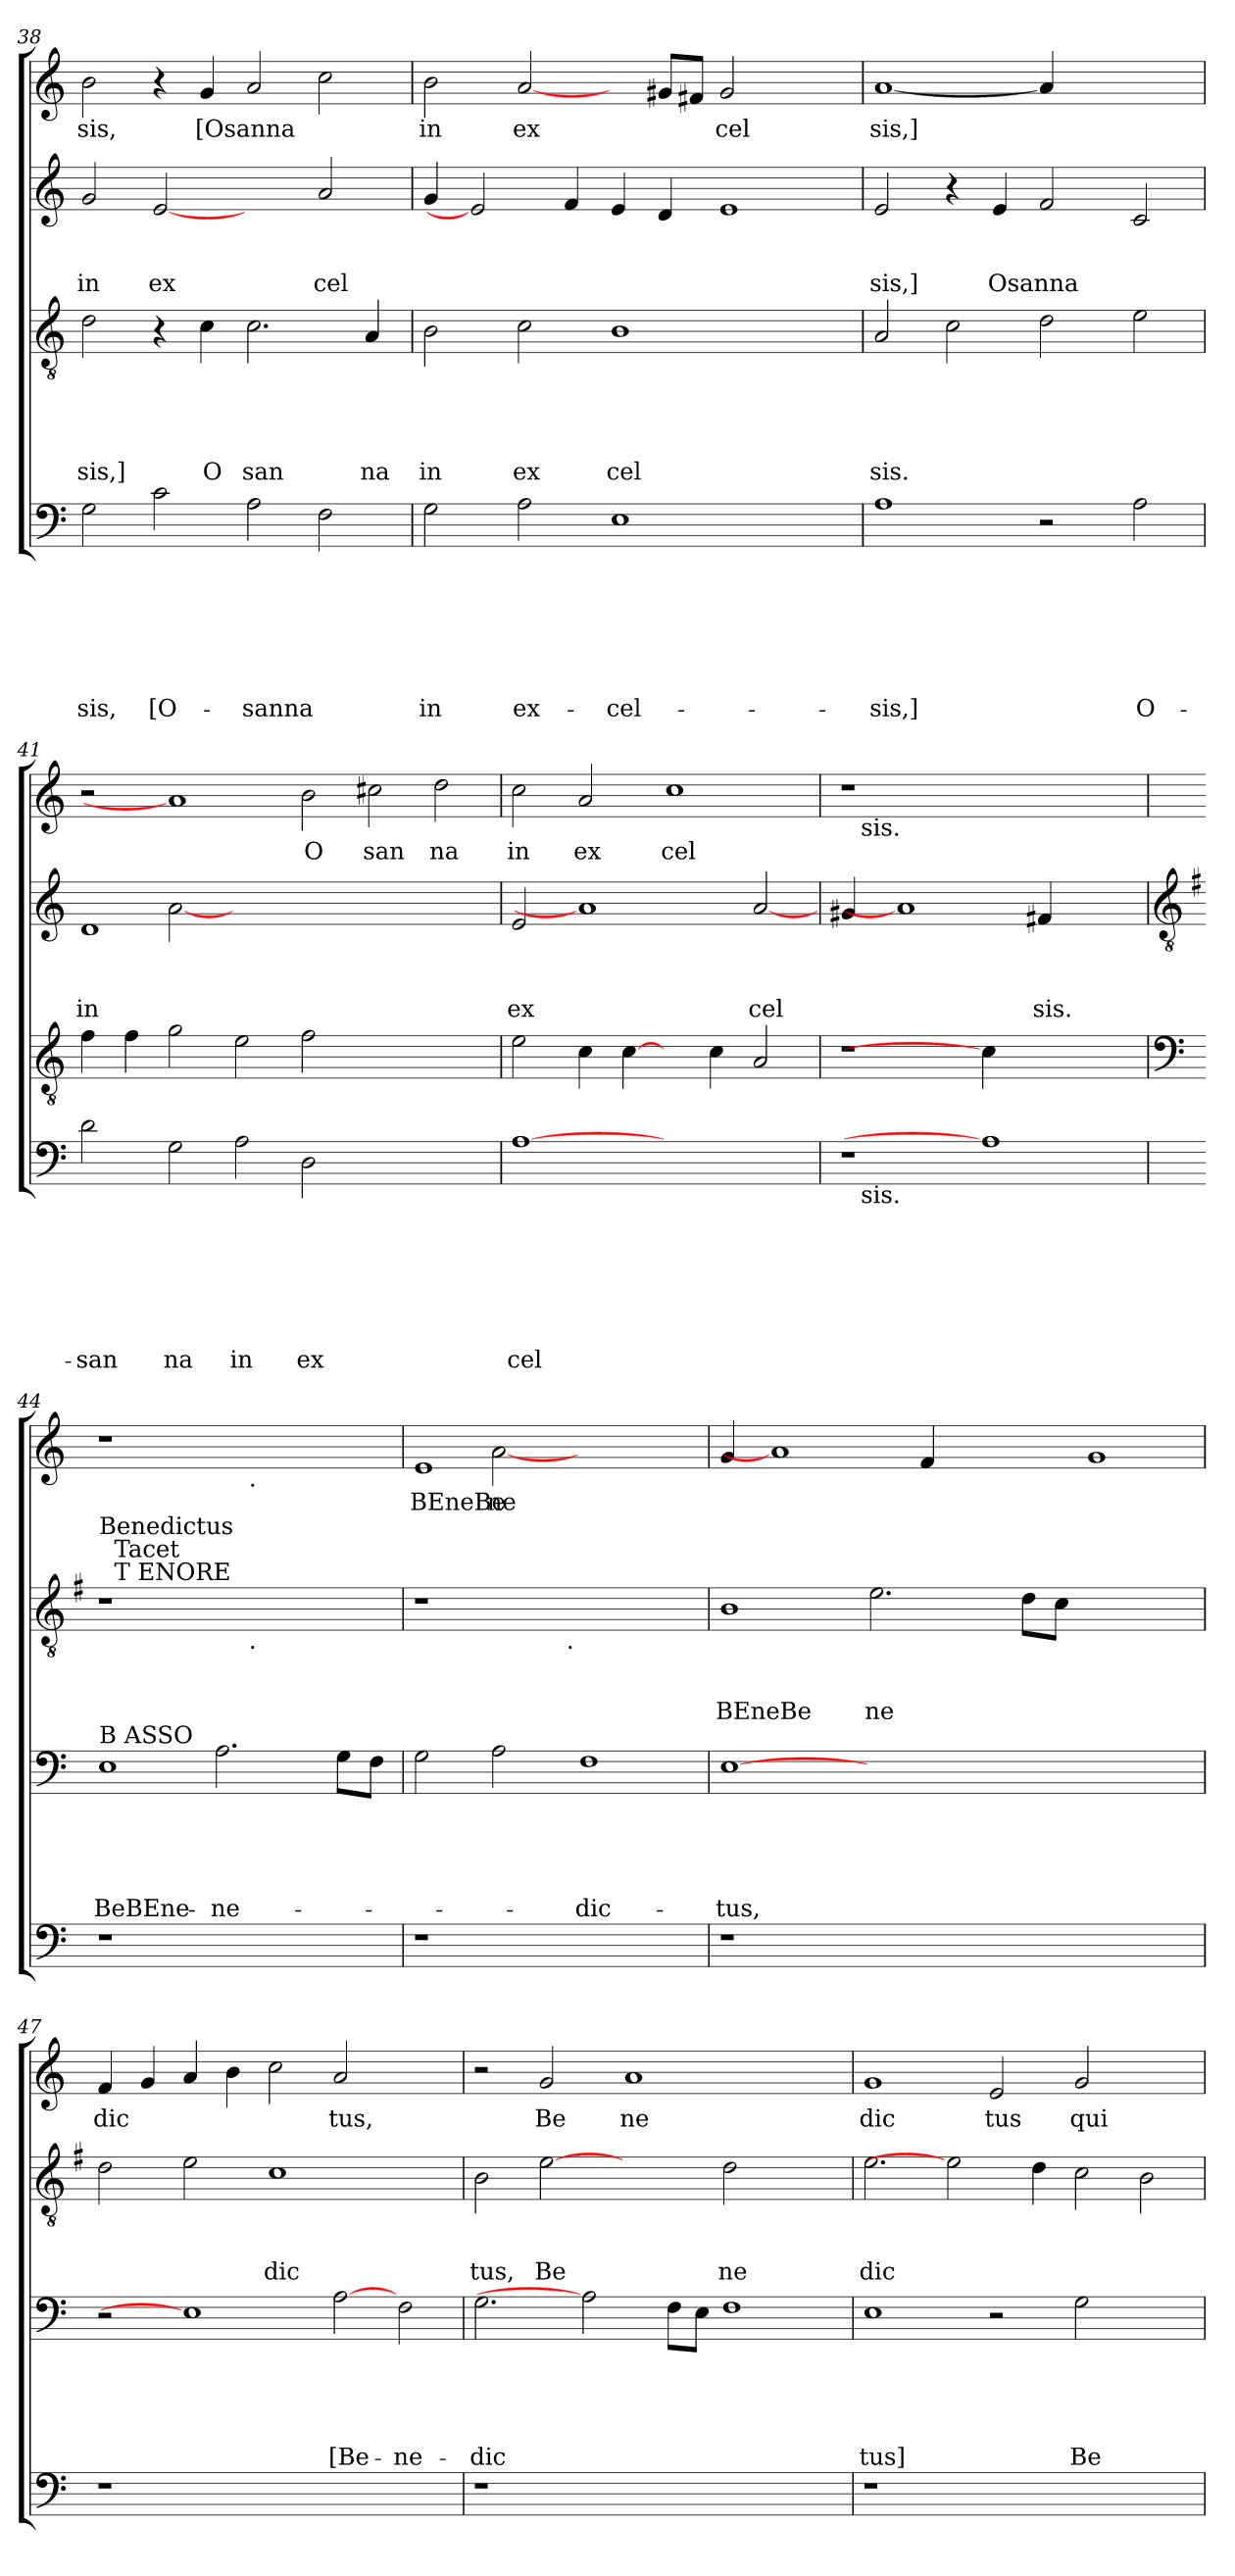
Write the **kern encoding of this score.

**kern	**text	**text	**text	**text	**text	**text	**text	**kern	**text	**text	**text	**text	**text	**kern	**text	**text	**text	**kern	**text
*part4	*part4	*part4	*part4	*part4	*part4	*part4	*part4	*part3	*part3	*part3	*part3	*part3	*part3	*part2	*part2	*part2	*part2	*part1	*part1
*staff4	*staff4	*staff4	*staff4	*staff4	*staff4	*staff4	*staff4	*staff3	*staff3	*staff3	*staff3	*staff3	*staff3	*staff2	*staff2	*staff2	*staff2	*staff1	*staff1
*clefF4	*	*	*	*	*	*	*	*clefGv2	*	*	*	*	*	*clefG2	*	*	*	*clefG2	*
*k[]	*	*	*	*	*	*	*	*k[]	*	*	*	*	*	*k[]	*	*	*	*k[]	*
*C:	*	*	*	*	*	*	*	*C:	*	*	*	*	*	*C:	*	*	*	*C:	*
=38	=38	=38	=38	=38	=38	=38	=38	=38	=38	=38	=38	=38	=38	=38	=38	=38	=38	=38	=38
!	!	!	!	!	!	!	!LO:LY:b	!	!	!	!	!	!LO:LY:b	!	!	!	!LO:LY:b	!	!LO:LY:b
2G\	.	.	.	.	.	.	-sis,	2d\	.	.	.	.	sis,]	2g/	.	.	in	2b\	sis,
!	!	!	!	!	!	!	!LO:LY:b	!	!	!	!	!	!	!	!	!	!LO:LY:b	!	!
2c\	.	.	.	.	.	.	[O-	4r	.	.	.	.	.	[2e	.	.	ex	4r	.
!	!	!	!	!	!	!	!	!	!	!	!	!	!LO:LY:b	!	!	!	!	!	!LO:LY:b
.	.	.	.	.	.	.	.	4c\	.	.	.	.	O	.	.	.	.	4g/	[Osanna
!	!	!	!	!	!	!	!LO:LY:b	!	!	!	!	!	!LO:LY:b	!	!	!	!	!	!
2A\	.	.	.	.	.	.	-sanna	2.c\	.	.	.	.	san	2ryy	.	.	.	2a/	.
!	!	!	!	!	!	!	!	!	!	!	!	!	!	!	!	!	!LO:LY:b	!	!
2F\	.	.	.	.	.	.	.	.	.	.	.	.	.	2a/	.	.	cel	2cc\	.
!	!	!	!	!	!	!	!	!	!	!	!	!	!LO:LY:b	!	!	!	!	!	!
.	.	.	.	.	.	.	.	4A/	.	.	.	.	na	.	.	.	.	.	.
=39	=39	=39	=39	=39	=39	=39	=39	=39	=39	=39	=39	=39	=39	=39	=39	=39	=39	=39	=39
!	!	!	!	!	!	!	!LO:LY:b	!	!	!	!	!	!LO:LY:b	!	!	!	!	!	!LO:LY:b
2G\	.	.	.	.	.	.	in	2B\	.	.	.	.	in	4g/	.	.	.	2b\	in
.	.	.	.	.	.	.	.	.	.	.	.	.	.	2e]	.	.	.	.	.
!	!	!	!	!	!	!	!LO:LY:b	!	!	!	!	!	!LO:LY:b	!	!	!	!	!	!LO:LY:b
2A\	.	.	.	.	.	.	ex-	2c\	.	.	.	.	ex	.	.	.	.	[2a/	ex
.	.	.	.	.	.	.	.	.	.	.	.	.	.	4f/	.	.	.	.	.
!	!	!	!	!	!	!	!LO:LY:b	!	!	!	!	!	!LO:LY:b	!	!	!	!	!	!
1E	.	.	.	.	.	.	-cel-	1B	.	.	.	.	cel	4e/	.	.	.	4ryy	.
.	.	.	.	.	.	.	.	.	.	.	.	.	.	4d/	.	.	.	8g#/L	.
.	.	.	.	.	.	.	.	.	.	.	.	.	.	.	.	.	.	8f#/J	.
!	!	!	!	!	!	!	!	!	!	!	!	!	!	!	!	!	!	!	!LO:LY:b
.	.	.	.	.	.	.	.	.	.	.	.	.	.	1e	.	.	.	2g#/	cel
2ryy	.	.	.	.	.	.	.	2ryy	.	.	.	.	.	.	.	.	.	2ryy	.
=40	=40	=40	=40	=40	=40	=40	=40	=40	=40	=40	=40	=40	=40	=40	=40	=40	=40	=40	=40
!	!	!	!	!	!	!	!LO:LY:b	!	!	!	!	!	!LO:LY:b	!	!	!	!LO:LY:b	!	!LO:LY:b
1A	.	.	.	.	.	.	-sis,]	2A/	.	.	.	.	sis.	2e/	.	.	sis,]	[1a	sis,]
.	.	.	.	.	.	.	.	2c\	.	.	.	.	.	4r	.	.	.	.	.
!	!	!	!	!	!	!	!	!	!	!	!	!	!	!	!	!	!LO:LY:b	!	!
.	.	.	.	.	.	.	.	.	.	.	.	.	.	4e/	.	.	Osanna	.	.
2r	.	.	.	.	.	.	.	2d\	.	.	.	.	.	2f/	.	.	.	4a/]	.
.	.	.	.	.	.	.	.	.	.	.	.	.	.	.	.	.	.	2.ryy	.
!	!	!	!	!	!	!	!LO:LY:b	!	!	!	!	!	!	!	!	!	!	!	!
2A\	.	.	.	.	.	.	O-	2e\	.	.	.	.	.	2c/	.	.	.	.	.
!!LO:LB:g=z
=41	=41	=41	=41	=41	=41	=41	=41	=41	=41	=41	=41	=41	=41	=41	=41	=41	=41	=41	=41
!	!	!	!	!	!	!	!LO:LY:b	!	!	!	!	!	!	!	!	!	!LO:LY:b	!	!
*	*	*	*	*	*	*	*	*	*	*	*	*	*	*^	*	*	*	*	*
2d\	.	.	.	.	.	.	-san	4f\	.	.	.	.	.	1d	2ryy	.	.	in	2r	.
.	.	.	.	.	.	.	.	4f\	.	.	.	.	.	.	.	.	.	.	.	.
!	!	!	!	!	!	!	!LO:LY:b	!	!	!	!	!	!	!	!	!	!	!	!	!
2G\	.	.	.	.	.	.	na	2g\	.	.	.	.	.	.	[2a	.	.	.	1a]	.
!	!	!	!	!	!	!	!LO:LY:b	!	!	!	!	!	!	!	!	!	!	!	!	!
2A\	.	.	.	.	.	.	in	2e\	.	.	.	.	.	0ryy	0ryy	.	.	.	.	.
!	!	!	!	!	!	!	!LO:LY:b	!	!	!	!	!	!	!	!	!	!	!	!	!LO:LY:b
2D\	.	.	.	.	.	.	ex	2f\	.	.	.	.	.	.	.	.	.	.	2b\	O
!	!	!	!	!	!	!	!	!	!	!	!	!	!	!	!	!	!	!	!	!LO:LY:b
1ryy	.	.	.	.	.	.	.	1ryy	.	.	.	.	.	.	.	.	.	.	2cc#X\	san
!	!	!	!	!	!	!	!	!	!	!	!	!	!	!	!	!	!	!	!	!LO:LY:b
.	.	.	.	.	.	.	.	.	.	.	.	.	.	.	.	.	.	.	2dd\	na
*	*	*	*	*	*	*	*	*	*	*	*	*	*	*v	*v	*	*	*	*	*
=42	=42	=42	=42	=42	=42	=42	=42	=42	=42	=42	=42	=42	=42	=42	=42	=42	=42	=42	=42
!	!	!	!	!	!	!	!LO:LY:b	!	!	!	!	!	!	!	!	!	!LO:LY:b	!	!LO:LY:b
[1A	.	.	.	.	.	.	cel	2e\	.	.	.	.	.	2e/	.	.	ex	2cc\	in
!	!	!	!	!	!	!	!	!	!	!	!	!	!	!	!	!	!	!	!LO:LY:b
.	.	.	.	.	.	.	.	4c\	.	.	.	.	.	1a]	.	.	.	2a/	ex
.	.	.	.	.	.	.	.	[4c\	.	.	.	.	.	.	.	.	.	.	.
!	!	!	!	!	!	!	!	!	!	!	!	!	!	!	!	!	!	!	!LO:LY:b
1ryy	.	.	.	.	.	.	.	4ryy	.	.	.	.	.	.	.	.	.	1cc	cel
.	.	.	.	.	.	.	.	4c\	.	.	.	.	.	.	.	.	.	.	.
!	!	!	!	!	!	!	!	!	!	!	!	!	!	!	!	!	!LO:LY:b	!	!
.	.	.	.	.	.	.	.	2A/	.	.	.	.	.	[2a	.	.	cel	.	.
=43	=43	=43	=43	=43	=43	=43	=43	=43	=43	=43	=43	=43	=43	=43	=43	=43	=43	=43	=43
*^	*	*	*	*	*	*	*	*	*	*	*	*	*	*	*	*	*	*^	*
1r	16ryy	.	.	.	.	.	.	.	1r	.	.	.	.	.	4g#X/	.	.	.	1r	16ryy	.
!	!	!	!	!	!	!	!	!	!	!	!	!	!	!	!	!	!	!	!	!LO:TX:b:t=sis.	!
!	!LO:TX:b:t=sis.	!	!	!	!	!	!	!	!	!	!	!	!	!	!	!	!	!	!	!	!
.	1ryy	.	.	.	.	.	.	.	.	.	.	.	.	.	.	.	.	.	.	1ryy	.
.	.	.	.	.	.	.	.	.	.	.	.	.	.	.	1a]	.	.	.	.	.	.
1A]	.	.	.	.	.	.	.	.	4c\]	.	.	.	.	.	.	.	.	.	1ryy	.	.
.	2...ryy	.	.	.	.	.	.	.	.	.	.	.	.	.	.	.	.	.	.	2...ryy	.
!	!	!	!	!	!	!	!	!	!	!	!	!	!	!	!	!	!	!LO:LY:b	!	!	!
.	.	.	.	.	.	.	.	.	2.ryy	.	.	.	.	.	4f#X/	.	.	sis.	.	.	.
.	.	.	.	.	.	.	.	.	.	.	.	.	.	.	2ryy	.	.	.	.	.	.
*v	*v	*	*	*	*	*	*	*	*	*	*	*	*	*	*	*	*	*	*v	*v	*
!!LO:LB:g=z
=44	=44	=44	=44	=44	=44	=44	=44	=44	=44	=44	=44	=44	=44	=44	=44	=44	=44	=44	=44
*	*	*	*	*	*	*	*	*clefF4	*	*	*	*	*	*clefGv2	*	*	*	*	*
*	*	*	*	*	*	*	*	*	*	*	*	*	*	*k[f#]	*	*	*	*	*
*	*	*	*	*	*	*	*	*	*	*	*	*	*	*G:	*	*	*	*	*
*^	*	*	*	*	*	*	*	*	*	*	*	*	*	*	*	*	*	*^	*
!	!	!	!	!	!	!	!	!	!	!	!	!	!	!	!	!	!	!	!LO:TX:b:t=A	!	!
!	!	!	!	!	!	!	!	!	!	!	!	!	!	!	!	!	!	!	!LO:TX:t=LTUS	!	!
!	!	!	!	!	!	!	!	!	!	!	!	!	!	!	!	!	!	!	!LO:TX:a:t=C ANTO	!	!
!	!	!	!	!	!	!	!	!	!	!	!	!	!	!	!LO:TX:a:t=Benedictus\n    Tacet\n       T ENORE	!	!	!	!	!	!
!	!	!	!	!	!	!	!	!	!LO:TX:a:t=B ASSO	!	!	!	!	!	!	!	!	!	!	!	!
!	!	!	!	!	!	!	!	!	!	!	!	!	!	!LO:LY:b	!	!	!	!	!	!	!
*v	*v	*	*	*	*	*	*	*	*	*	*	*	*	*	*	*	*	*	*v	*v	*
1r	.	.	.	.	.	.	.	1E	.	.	.	.	BeBEne-	1r	.	.	.	1r	.
!	!	!	!	!	!	!	!	!	!	!	!	!	!LO:LY:b	!	!	!	!	!	!
1ryy	.	.	.	.	.	.	.	2.A\	.	.	.	.	-ne-	8ryy	.	.	.	8ryy	.
!	!	!	!	!	!	!	!	!	!	!	!	!	!	!	!	!	!	!LO:TX:b:t=.	!
!	!	!	!	!	!	!	!	!	!	!	!	!	!	!LO:TX:b:t=.	!	!	!	!	!
.	.	.	.	.	.	.	.	.	.	.	.	.	.	2..ryy	.	.	.	2..ryy	.
.	.	.	.	.	.	.	.	8G\L	.	.	.	.	.	.	.	.	.	.	.
.	.	.	.	.	.	.	.	8F\J	.	.	.	.	.	.	.	.	.	.	.
=45	=45	=45	=45	=45	=45	=45	=45	=45	=45	=45	=45	=45	=45	=45	=45	=45	=45	=45	=45
!	!	!	!	!	!	!	!	!	!	!	!	!	!	!	!	!	!	!	!LO:LY:b:rj
*	*	*	*	*	*	*	*	*	*	*	*	*	*	*^	*	*	*	*^	*
1r	.	.	.	.	.	.	.	2G\	.	.	.	.	.	1r	2ryy	.	.	.	1e	2ryy	BEneBe
!	!	!	!	!	!	!	!	!	!	!	!	!	!	!	!	!	!	!	!	!	!LO:LY:b
.	.	.	.	.	.	.	.	2A\	.	.	.	.	.	.	4...ryy	.	.	.	.	[2a	ne
!	!	!	!	!	!	!	!	!	!	!	!	!	!	!	!LO:TX:b:t=.	!	!	!	!	!	!
.	.	.	.	.	.	.	.	.	.	.	.	.	.	.	1ryy	.	.	.	.	.	.
!	!	!	!	!	!	!	!	!	!	!	!	!	!LO:LY:b	!	!	!	!	!	!	!	!
1ryy	.	.	.	.	.	.	.	1F	.	.	.	.	-dic-	1ryy	.	.	.	.	1ryy	1ryy	.
.	.	.	.	.	.	.	.	.	.	.	.	.	.	.	32ryy	.	.	.	.	.	.
=46	=46	=46	=46	=46	=46	=46	=46	=46	=46	=46	=46	=46	=46	=46	=46	=46	=46	=46	=46	=46	=46
!	!	!	!	!	!	!	!	!	!	!	!	!	!LO:LY:b	!	!	!	!	!LO:LY:b:rj	!	!	!
*	*	*	*	*	*	*	*	*	*	*	*	*	*	*v	*v	*	*	*	*	*	*
*	*	*	*	*	*	*	*	*	*	*	*	*	*	*	*	*	*	*v	*v	*
1r	.	.	.	.	.	.	.	[1E	.	.	.	.	-tus,	1B	.	.	BEneBe	4g/	.
.	.	.	.	.	.	.	.	.	.	.	.	.	.	.	.	.	.	1a]	.
!	!	!	!	!	!	!	!	!	!	!	!	!	!	!	!	!	!LO:LY:b	!	!
0ryy	.	.	.	.	.	.	.	0ryy	.	.	.	.	.	2.e\	.	.	ne	.	.
.	.	.	.	.	.	.	.	.	.	.	.	.	.	.	.	.	.	4f/	.
.	.	.	.	.	.	.	.	.	.	.	.	.	.	.	.	.	.	2ryy	.
.	.	.	.	.	.	.	.	.	.	.	.	.	.	8d\L	.	.	.	.	.
.	.	.	.	.	.	.	.	.	.	.	.	.	.	8c\J	.	.	.	.	.
.	.	.	.	.	.	.	.	.	.	.	.	.	.	1ryy	.	.	.	1g	.
=47	=47	=47	=47	=47	=47	=47	=47	=47	=47	=47	=47	=47	=47	=47	=47	=47	=47	=47	=47
!	!	!	!	!	!	!	!	!	!	!	!	!	!	!	!	!	!	!	!LO:LY:b
1r	.	.	.	.	.	.	.	2r	.	.	.	.	.	2d\	.	.	.	4f/	dic
.	.	.	.	.	.	.	.	.	.	.	.	.	.	.	.	.	.	4g/	.
.	.	.	.	.	.	.	.	1E]	.	.	.	.	.	2e\	.	.	.	4a/	.
.	.	.	.	.	.	.	.	.	.	.	.	.	.	.	.	.	.	4b\	.
!	!	!	!	!	!	!	!	!	!	!	!	!	!	!	!	!	!LO:LY:b	!	!
1.ryy	.	.	.	.	.	.	.	.	.	.	.	.	.	1c	.	.	dic	2cc\	.
!	!	!	!	!	!	!	!	!	!	!	!	!	!LO:LY:b	!	!	!	!	!	!LO:LY:b
.	.	.	.	.	.	.	.	[2A	.	.	.	.	[Be-	.	.	.	.	2a/	tus,
!	!	!	!	!	!	!	!	!	!	!	!	!	!LO:LY:b	!	!	!	!	!	!
.	.	.	.	.	.	.	.	2F\	.	.	.	.	-ne-	2ryy	.	.	.	2ryy	.
!!LO:LB:g=z
=48	=48	=48	=48	=48	=48	=48	=48	=48	=48	=48	=48	=48	=48	=48	=48	=48	=48	=48	=48
*	*	*	*	*	*	*	*	*	*	*	*	*	*	*k[]	*	*	*	*	*
*	*	*	*	*	*	*	*	*	*	*	*	*	*	*C:	*	*	*	*	*
!	!	!	!	!	!	!	!	!	!	!	!	!	!LO:LY:b	!	!	!	!LO:LY:b	!	!
1r	.	.	.	.	.	.	.	2.G\	.	.	.	.	-dic	2B\	.	.	tus,	2r	.
!	!	!	!	!	!	!	!	!	!	!	!	!	!	!	!	!	!LO:LY:b	!	!LO:LY:b
.	.	.	.	.	.	.	.	.	.	.	.	.	.	[2e	.	.	Be	2g/	Be
.	.	.	.	.	.	.	.	2A]	.	.	.	.	.	.	.	.	.	.	.
!	!	!	!	!	!	!	!	!	!	!	!	!	!	!	!	!	!	!	!LO:LY:b
1.ryy	.	.	.	.	.	.	.	.	.	.	.	.	.	2ryy	.	.	.	1a	ne
.	.	.	.	.	.	.	.	8F\L	.	.	.	.	.	.	.	.	.	.	.
.	.	.	.	.	.	.	.	8E\J	.	.	.	.	.	.	.	.	.	.	.
!	!	!	!	!	!	!	!	!	!	!	!	!	!	!	!	!	!LO:LY:b	!	!
.	.	.	.	.	.	.	.	1F	.	.	.	.	.	2d\	.	.	ne	.	.
.	.	.	.	.	.	.	.	.	.	.	.	.	.	2ryy	.	.	.	2ryy	.
=49	=49	=49	=49	=49	=49	=49	=49	=49	=49	=49	=49	=49	=49	=49	=49	=49	=49	=49	=49
!	!	!	!	!	!	!	!	!	!	!	!	!	!LO:LY:b	!	!	!	!LO:LY:b	!	!LO:LY:b
1r	.	.	.	.	.	.	.	1E	.	.	.	.	tus]	2.e\	.	.	dic	1g	dic
.	.	.	.	.	.	.	.	.	.	.	.	.	.	2e]	.	.	.	.	.
!	!	!	!	!	!	!	!	!	!	!	!	!	!	!	!	!	!	!	!LO:LY:b
1.ryy	.	.	.	.	.	.	.	2r	.	.	.	.	.	.	.	.	.	2e/	tus
.	.	.	.	.	.	.	.	.	.	.	.	.	.	4d\	.	.	.	.	.
!	!	!	!	!	!	!	!	!	!	!	!	!	!LO:LY:b	!	!	!	!	!	!LO:LY:b
.	.	.	.	.	.	.	.	2G\	.	.	.	.	Be	2c\	.	.	.	2g/	qui
.	.	.	.	.	.	.	.	2ryy	.	.	.	.	.	2B\	.	.	.	2ryy	.
=	=	=	=	=	=	=	=	=	=	=	=	=	=	=	=	=	=	=	=
*-	*-	*-	*-	*-	*-	*-	*-	*-	*-	*-	*-	*-	*-	*-	*-	*-	*-	*-	*-
